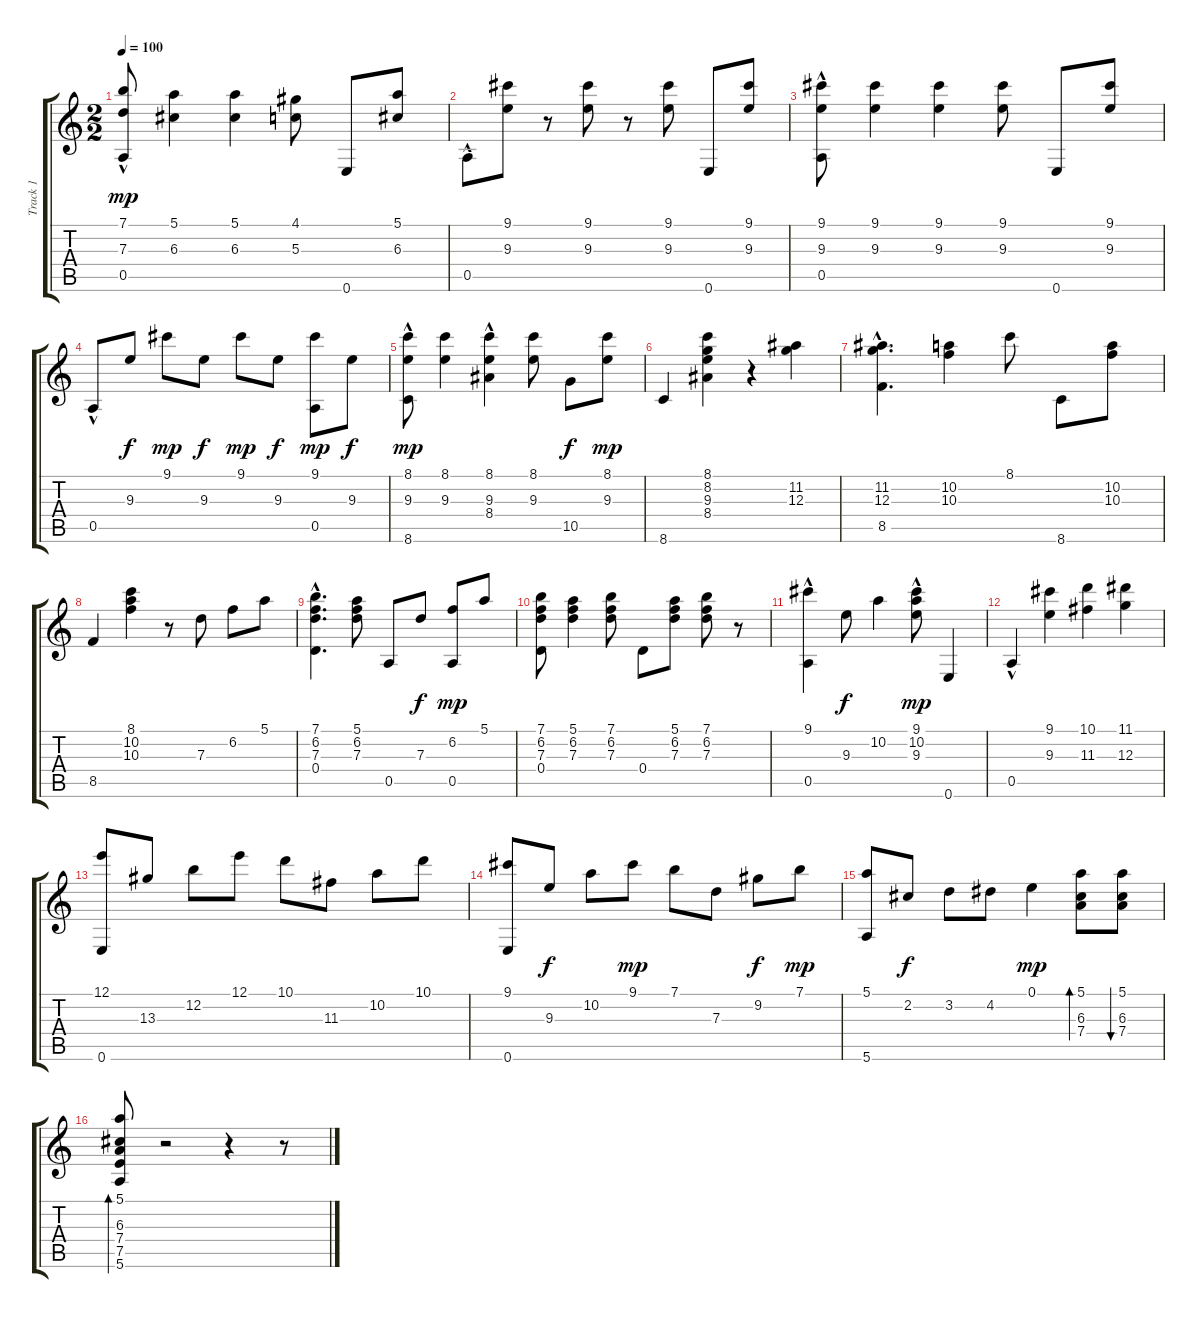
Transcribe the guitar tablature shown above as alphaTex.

\track ("Track 1" "Track 1") {instrument acousticguitarnylon}
\staff {score tabs}
\tuning (E4 B3 G3 D3 A2 E2) {hide}
\ts (2 2)
\tempo 100
\clef g2
\ks c
(7.1 7.3 0.5{hac}).8{dy mp} (5.1 6.3).4 (5.1 6.3).4 (4.1 5.3).8 0.6.8 (5.1 6.3).8 |
0.5{hac}.8 (9.1 9.3).8 r.8 (9.1 9.3).8 r.8 (9.1 9.3).8 0.6.8 (9.1 9.3).8 |
(9.1 9.3 0.5{hac}).8 (9.1 9.3).4 (9.1 9.3).4 (9.1 9.3).8 0.6.8 (9.1 9.3).8 |
0.5{hac}.8 9.3.8{dy f} 9.1.8{dy mp} 9.3.8{dy f} 9.1.8{dy mp} 9.3.8{dy f} (9.1 0.5).8{dy mp} 9.3.8{dy f} |
(8.1 9.3 8.6{hac}).8{dy mp} (8.1 9.3).4 (8.1 9.3 8.4{hac}).4 (8.1 9.3).8 10.5.8{dy f} (8.1 9.3).8{dy mp} |
8.6.4 (8.1 8.2 9.3 8.4).4 r.4 (11.2 12.3).4 |
(11.2{hac} 12.3{hac} 8.5{hac}).4{d} (10.2 10.3).4 8.1.8 8.6.8 (10.2 10.3).8 |
8.5.4 (8.1 10.2 10.3).4 r.8 7.3.8 6.2.8 5.1.8 |
(7.1{hac} 6.2{hac} 7.3{hac} 0.4).4{d} (5.1 6.2 7.3).8 0.5.8 7.3.8{dy f} (6.2 0.5).8{dy mp} 5.1.8 |
(7.1 6.2 7.3 0.4).8 (5.1 6.2 7.3).4 (7.1 6.2 7.3).8 0.4.8 (5.1 6.2 7.3).8 (7.1 6.2 7.3).8 r.8 |
(9.1 0.5{hac}).4 9.3.8{dy f} 10.2.4 (9.1{hac} 10.2{hac} 9.3{hac}).8{dy mp} 0.6.4 |
0.5{hac}.4 (9.1 9.3).4 (10.1 11.3).4 (11.1 12.3).4 |
(12.1 0.6).8 13.3.8 12.2.8 12.1.8 10.1.8 11.3.8 10.2.8 10.1.8 |
(9.1 0.6).8 9.3.8{dy f} 10.2.8 9.1.8{dy mp} 7.1.8 7.3.8 9.2.8{dy f} 7.1.8{dy mp} |
(5.1 5.6).8 2.2.8{dy f} 3.2.8 4.2.8 0.1.4{dy mp} (5.1 6.3 7.4).8{bd 60} (5.1 6.3 7.4).8{bu 60} |
(5.1 6.3 7.4 7.5 5.6).8{bd 60} r.2 r.4 r.8
